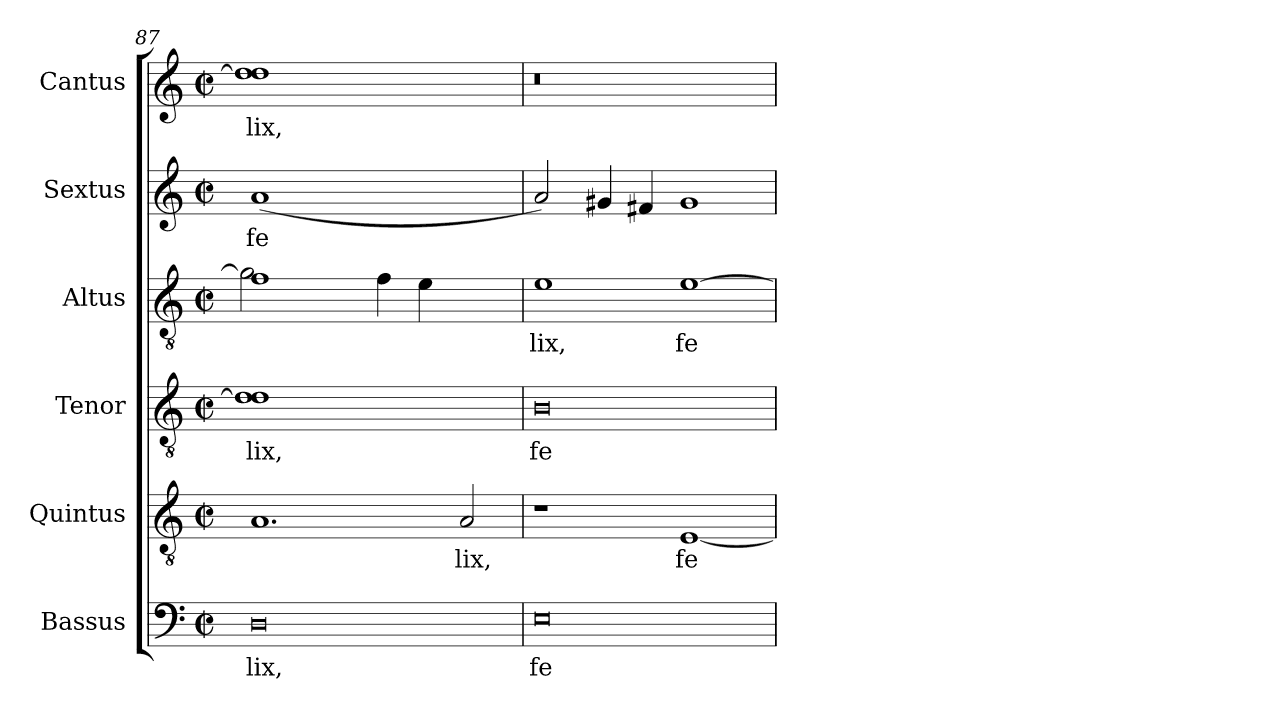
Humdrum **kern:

**kern	**text	**kern	**text	**kern	**text	**kern	**text	**kern	**text	**kern	**text
*part6	*part6	*part5	*part5	*part4	*part4	*part3	*part3	*part2	*part2	*part1	*part1
*staff6	*staff6	*staff5	*staff5	*staff4	*staff4	*staff3	*staff3	*staff2	*staff2	*staff1	*staff1
*I"Bassus	*	*I"Quintus	*	*I"Tenor	*	*I"Altus	*	*I"Sextus	*	*I"Cantus	*
*I'Bassus	*	*I'Quintus	*	*I'Tenor	*	*I'Altus	*	*	*	*I'Cantus	*
*clefF4	*	*clefGv2	*	*clefGv2	*	*clefGv2	*	*clefG2	*	*clefG2	*
*k[]	*	*k[]	*	*k[]	*	*k[]	*	*k[]	*	*k[]	*
*C:	*	*C:	*	*C:	*	*C:	*	*C:	*	*C:	*
*M2/2	*	*M2/2	*	*M2/2	*	*M2/2	*	*M2/2	*	*M2/2	*
*met(c|)	*	*met(c|)	*	*met(c|)	*	*met(c|)	*	*met(c|)	*	*met(c|)	*
=87	=87	=87	=87	=87	=87	=87	=87	=87	=87	=87	=87
!	!LO:LY:b:cj	!	!	!	!LO:LY:b	!	!LO:LY:b:cj	!	!LO:LY:b:cj	!	!LO:LY:b:cj
*	*	*	*	*	*	*^	*	*	*	*	*
0D	lix,	1.A	.	1d] 1d	lix,	1f	2g\]	--	(<1a	fe	1dd] 1dd	-lix,
.	.	.	.	.	.	.	2ryy	.	.	.	.	.
!	!	!	!	!	!	!	!	!LO:LY:b:cj	!	!	!	!
.	.	.	.	1ryy	.	4f\	1ryy	--	1ryy	.	1ryy	.
!	!	!	!	!	!	!	!	!LO:LY:b:cj	!	!	!	!
.	.	.	.	.	.	4e\	.	--	.	.	.	.
!	!	!	!LO:LY:b	!	!	!	!	!	!	!	!	!
.	.	2A/	lix,	.	.	2ryy	.	.	.	.	.	.
*	*	*	*	*	*	*v	*v	*	*	*	*	*
=88	=88	=88	=88	=88	=88	=88	=88	=88	=88	=88	=88
!	!LO:LY:b:cj	!	!	!	!LO:LY:b	!	!LO:LY:b:cj	!	!LO:LY:b:cj	!	!
0E	fe	1r	.	0B	fe	1e	-lix,	2a/)	.	0r	.
!	!	!	!	!	!	!	!	!	!LO:LY:b:cj	!	!
.	.	.	.	.	.	.	.	4g#X/	.	.	.
!	!	!	!	!	!	!	!	!	!LO:LY:b:cj	!	!
.	.	.	.	.	.	.	.	4f#/	.	.	.
!	!	!	!LO:LY:b	!	!	!	!LO:LY:b:cj	!	!LO:LY:b:cj	!	!
.	.	[<1E	fe-	.	.	[>1e	fe-	1g#	.	.	.
=	=	=	=	=	=	=	=	=	=	=	=
*-	*-	*-	*-	*-	*-	*-	*-	*-	*-	*-	*-
